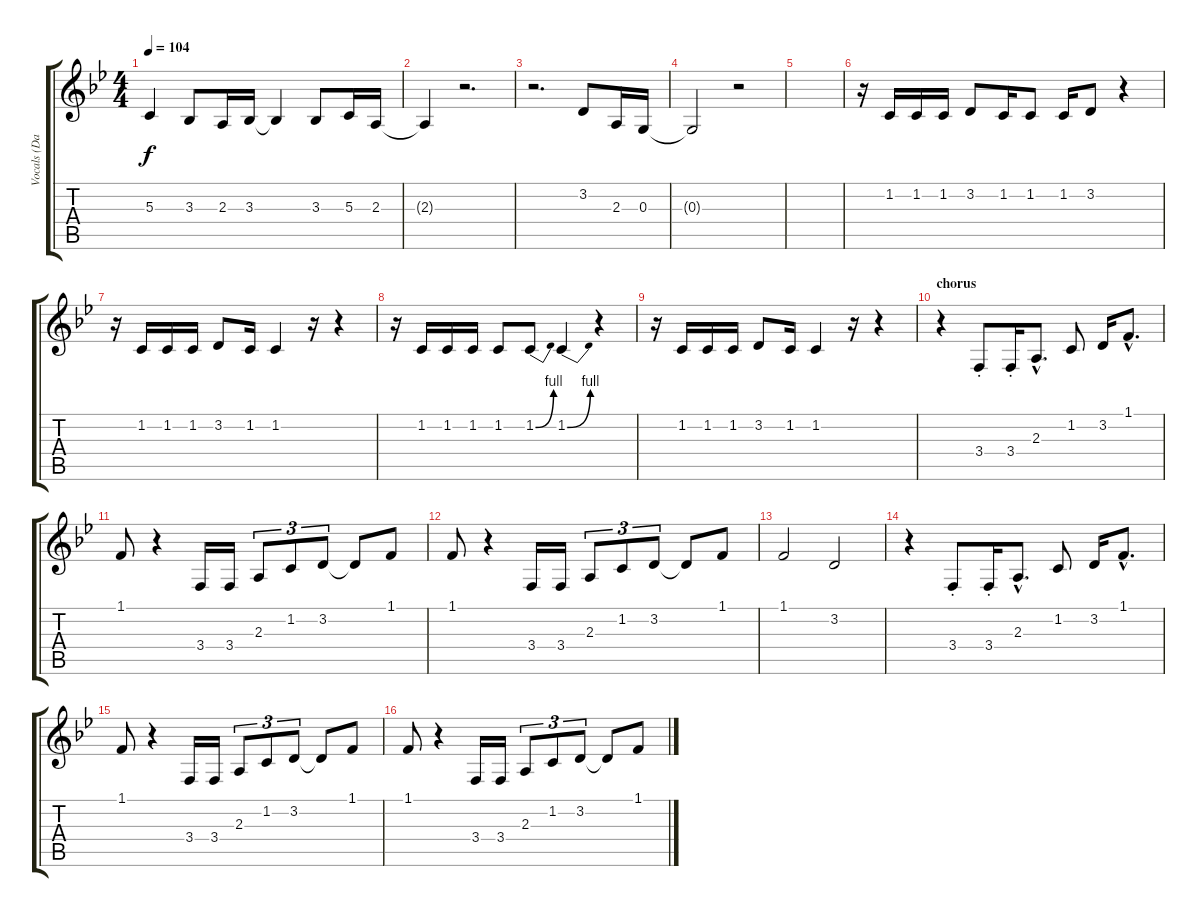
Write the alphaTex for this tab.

\track ("Vocals (Davies)" "Vocals (Da") {instrument flute}
\staff {score tabs}
\tuning (E4 B3 G3 D3 A2 E2) {hide}
\ts (4 4)
\tempo 104
\clef g2
\ks bb
5.3.4{dy f} 3.3.8 2.3.16 3.3.16 3.3{t}.4 3.3.8 5.3.16 2.3.16 |
2.3{t}.4 r.2{d} |
r.2{d} 3.2.8 2.3.16 0.3.16 |
0.3{t}.2 r.2 |
|
r.16 1.2.16 1.2.16 1.2.16 3.2.8 1.2.16 1.2.8 1.2.16 3.2.8 r.4 |
r.16 1.2.16 1.2.16 1.2.16 3.2.8 1.2.16 1.2.4 r.16 r.4 |
r.16 1.2.16 1.2.16 1.2.16 1.2.8 1.2{be (bend 0 0 60 4)}.8 1.2{be (bend 0 0 60 4)}.4 r.4 |
r.16 1.2.16 1.2.16 1.2.16 3.2.8 1.2.16 1.2.4 r.16 r.4 |
\section ("" "chorus")
r.4 3.4{st}.8 3.4{st}.16 2.3{hac}.8{d} 1.2.8 3.2.16 1.1{hac}.8{d} |
1.1.8 r.4 3.4.16 3.4.16 2.3.8{tu (3 2)} 1.2.8{tu (3 2)} 3.2.8{tu (3 2)} 3.2{t}.8 1.1.8 |
1.1.8 r.4 3.4.16 3.4.16 2.3.8{tu (3 2)} 1.2.8{tu (3 2)} 3.2.8{tu (3 2)} 3.2{t}.8 1.1.8 |
1.1.2 3.2.2 |
r.4 3.4{st}.8 3.4{st}.16 2.3{hac}.8{d} 1.2.8 3.2.16 1.1{hac}.8{d} |
1.1.8 r.4 3.4.16 3.4.16 2.3.8{tu (3 2)} 1.2.8{tu (3 2)} 3.2.8{tu (3 2)} 3.2{t}.8 1.1.8 |
1.1.8 r.4 3.4.16 3.4.16 2.3.8{tu (3 2)} 1.2.8{tu (3 2)} 3.2.8{tu (3 2)} 3.2{t}.8 1.1.8
